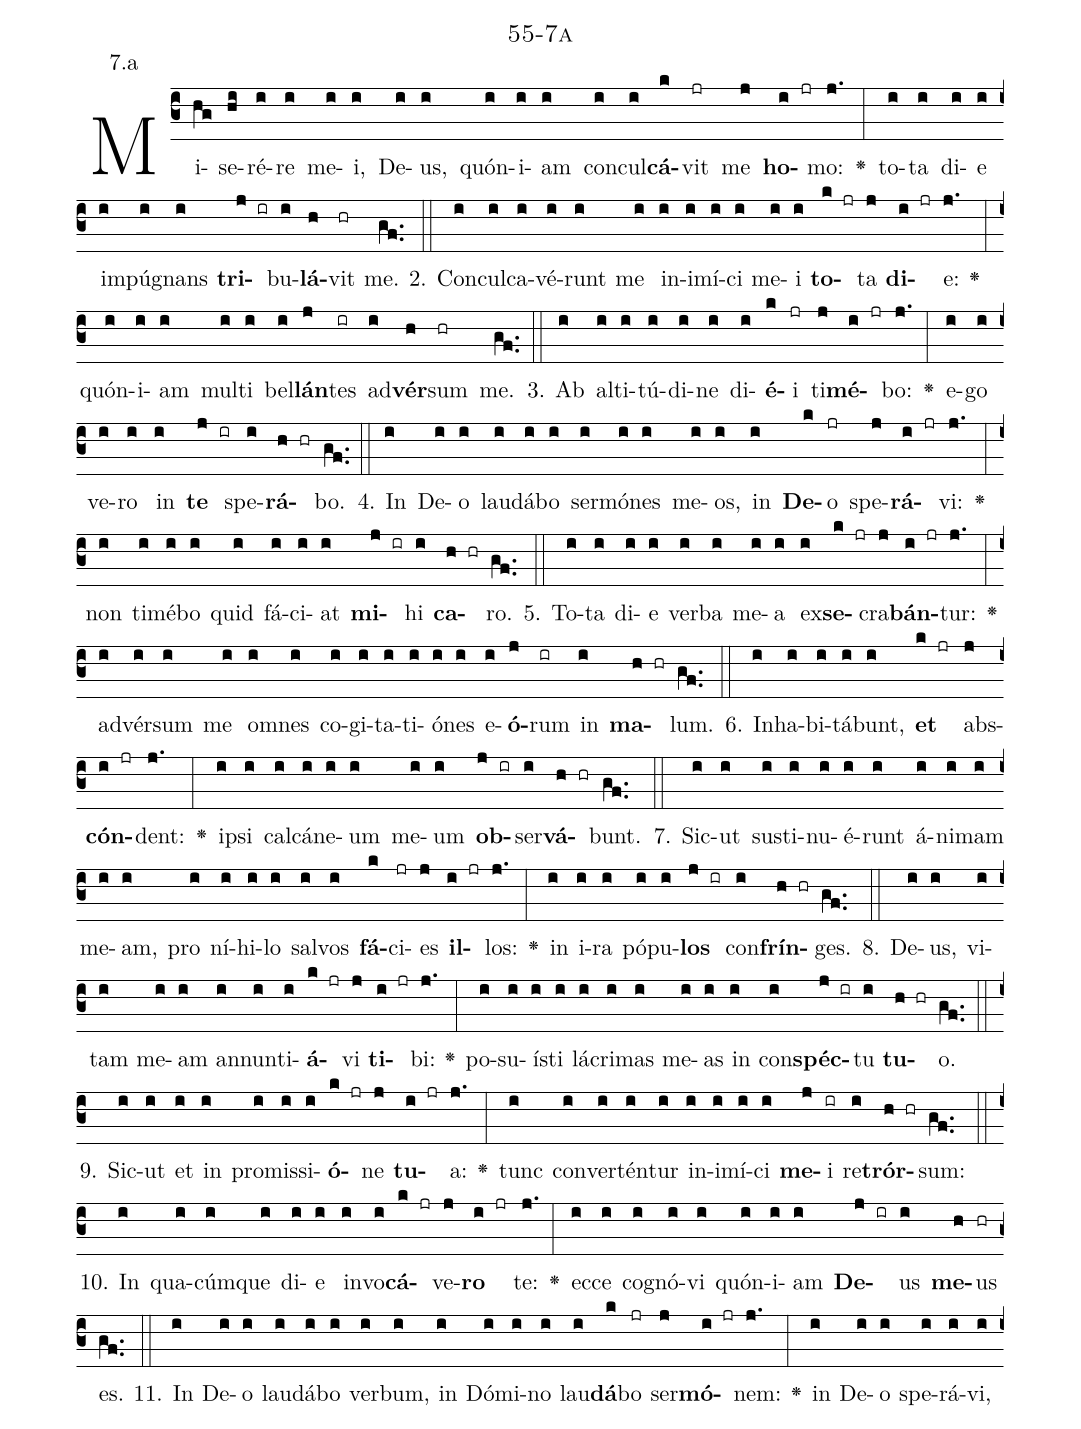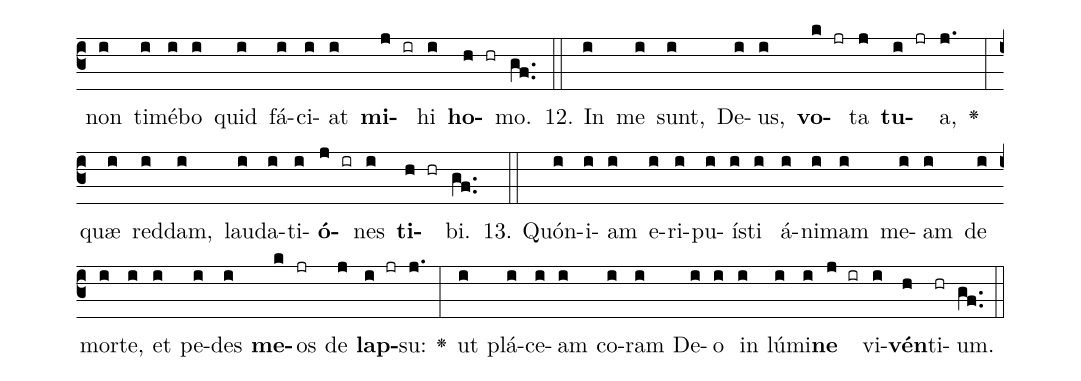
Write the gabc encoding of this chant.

name: 55-7a;
annotation: 7.a;
%%
(c3)Mi(hg)se(hi)ré(i)re(i) me(i)i,(i) De(i)us,(i) quón(i)i(i)am(i) con(i)cul(i)<b>cá</b>(k)vit(jr) me(j) <b>ho</b>(i jr)mo:(j.) <v>\greheightstar</v>(:) to(i)ta(i) di(i)e(i) im(i)pú(i)gnans(i) <b>tri</b>(j ir)bu(i)<b>lá</b>(h)vit(hr) me.(gf..) (::)
2. Con(i)cul(i)ca(i)vé(i)runt(i) me(i) in(i)i(i)mí(i)ci(i) me(i)i(i) <b>to</b>(k jr)ta(j) <b>di</b>(i jr)e:(j.) <v>\greheightstar</v>(:) quón(i)i(i)am(i) mul(i)ti(i) bel(i)<b>lán</b>(j)tes(ir) ad(i)<b>vér</b>(h)sum(hr) me.(gf..) (::)
3. Ab(i) al(i)ti(i)tú(i)di(i)ne(i) di(i)<b>é</b>(k)i(jr) ti(j)<b>mé</b>(i jr)bo:(j.) <v>\greheightstar</v>(:) e(i)go(i) ve(i)ro(i) in(i) <b>te</b>(j ir) spe(i)<b>rá</b>(h hr)bo.(gf..) (::)
4. In(i) De(i)o(i) lau(i)dá(i)bo(i) ser(i)mó(i)nes(i) me(i)os,(i) in(i) <b>De</b>(k)o(jr) spe(j)<b>rá</b>(i jr)vi:(j.) <v>\greheightstar</v>(:) non(i) ti(i)mé(i)bo(i) quid(i) fá(i)ci(i)at(i) <b>mi</b>(j ir)hi(i) <b>ca</b>(h hr)ro.(gf..) (::)
5. To(i)ta(i) di(i)e(i) ver(i)ba(i) me(i)a(i) ex(i)<b>se</b>(k jr)cra(j)<b>bán</b>(i jr)tur:(j.) <v>\greheightstar</v>(:) ad(i)vér(i)sum(i) me(i) om(i)nes(i) co(i)gi(i)ta(i)ti(i)ó(i)nes(i) e(i)<b>ó</b>(j)rum(ir) in(i) <b>ma</b>(h hr)lum.(gf..) (::)
6. In(i)ha(i)bi(i)tá(i)bunt,(i) <b>et</b>(k jr) abs(j)<b>cón</b>(i jr)dent:(j.) <v>\greheightstar</v>(:) ip(i)si(i) cal(i)cá(i)ne(i)um(i) me(i)um(i) <b>ob</b>(j ir)ser(i)<b>vá</b>(h hr)bunt.(gf..) (::)
7. Sic(i)ut(i) sus(i)ti(i)nu(i)é(i)runt(i) á(i)ni(i)mam(i) me(i)am,(i) pro(i) ní(i)hi(i)lo(i) sal(i)vos(i) <b>fá</b>(k)ci(jr)es(j) <b>il</b>(i jr)los:(j.) <v>\greheightstar</v>(:) in(i) i(i)ra(i) pó(i)pu(i)<b>los</b>(j ir) con(i)<b>frín</b>(h hr)ges.(gf..) (::)
8. De(i)us,(i) vi(i)tam(i) me(i)am(i) an(i)nun(i)ti(i)<b>á</b>(k jr)vi(j) <b>ti</b>(i jr)bi:(j.) <v>\greheightstar</v>(:) po(i)su(i)ís(i)ti(i) lá(i)cri(i)mas(i) me(i)as(i) in(i) con(i)<b>spéc</b>(j ir)tu(i) <b>tu</b>(h hr)o.(gf..) (::)
9. Sic(i)ut(i) et(i) in(i) pro(i)mis(i)si(i)<b>ó</b>(k jr)ne(j) <b>tu</b>(i jr)a:(j.) <v>\greheightstar</v>(:) tunc(i) con(i)ver(i)tén(i)tur(i) in(i)i(i)mí(i)ci(i) <b>me</b>(j)i(ir) re(i)<b>trór</b>(h hr)sum:(gf..) (::)
10. In(i) qua(i)cúm(i)que(i) di(i)e(i) in(i)vo(i)<b>cá</b>(k jr)ve(j)<b>ro</b>(i jr) te:(j.) <v>\greheightstar</v>(:) ec(i)ce(i) co(i)gnó(i)vi(i) quón(i)i(i)am(i) <b>De</b>(j ir)us(i) <b>me</b>(h)us(hr) es.(gf..) (::)
11. In(i) De(i)o(i) lau(i)dá(i)bo(i) ver(i)bum,(i) in(i) Dó(i)mi(i)no(i) lau(i)<b>dá</b>(k)bo(jr) ser(j)<b>mó</b>(i jr)nem:(j.) <v>\greheightstar</v>(:) in(i) De(i)o(i) spe(i)rá(i)vi,(i) non(i) ti(i)mé(i)bo(i) quid(i) fá(i)ci(i)at(i) <b>mi</b>(j ir)hi(i) <b>ho</b>(h hr)mo.(gf..) (::)
12. In(i) me(i) sunt,(i) De(i)us,(i) <b>vo</b>(k jr)ta(j) <b>tu</b>(i jr)a,(j.) <v>\greheightstar</v>(:) quæ(i) red(i)dam,(i) lau(i)da(i)ti(i)<b>ó</b>(j ir)nes(i) <b>ti</b>(h hr)bi.(gf..) (::)
13. Quón(i)i(i)am(i) e(i)ri(i)pu(i)ís(i)ti(i) á(i)ni(i)mam(i) me(i)am(i) de(i) mor(i)te,(i) et(i) pe(i)des(i) <b>me</b>(k)os(jr) de(j) <b>lap</b>(i jr)su:(j.) <v>\greheightstar</v>(:) ut(i) plá(i)ce(i)am(i) co(i)ram(i) De(i)o(i) in(i) lú(i)mi(i)<b>ne</b>(j ir) vi(i)<b>vén</b>(h)ti(hr)um.(gf..) (::)
